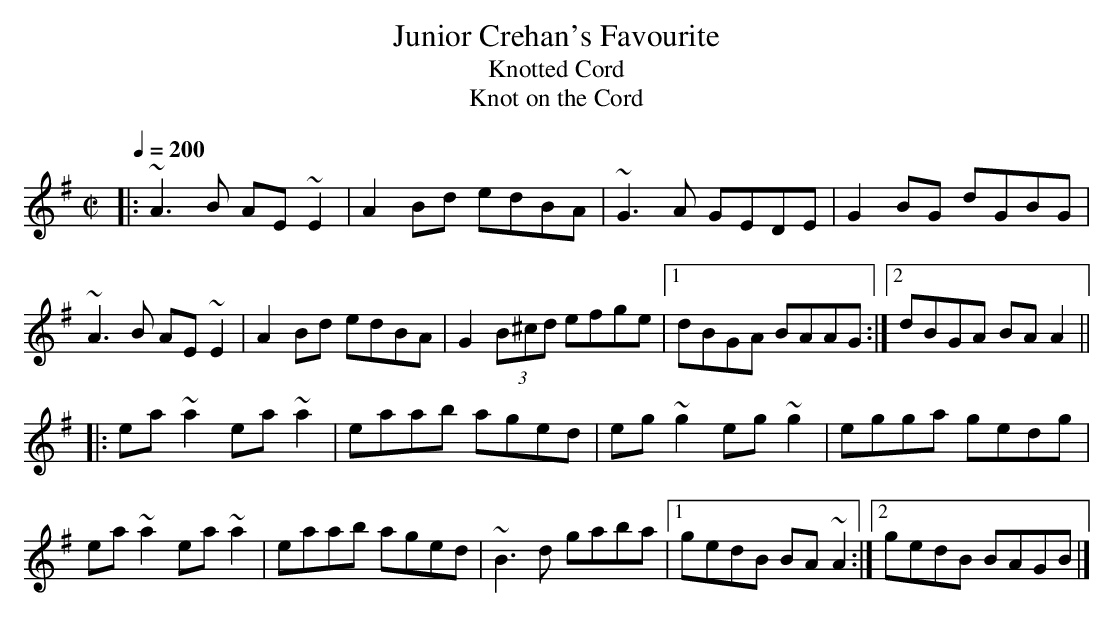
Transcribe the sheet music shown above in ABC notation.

X:1
T:Junior Crehan's Favourite
T:Knotted Cord
T:Knot on the Cord
M:C|
L:1/8
Q:1/4=200
K:Ador
|:~A3B AE~E2|A2Bd edBA|~G3A GEDE|G2BG dGBG|
~A3B AE~E2|A2Bd edBA|G2 (3B^cd efge|1 dBGA BAAG:|2 dBGA BAA2||
|:ea~a2 ea~a2|eaab aged|eg~g2 eg~g2|egga gedg|
ea~a2 ea~a2|eaab aged|~B3d gaba|1 gedB BA~A2:|2 gedB BAGB|]
